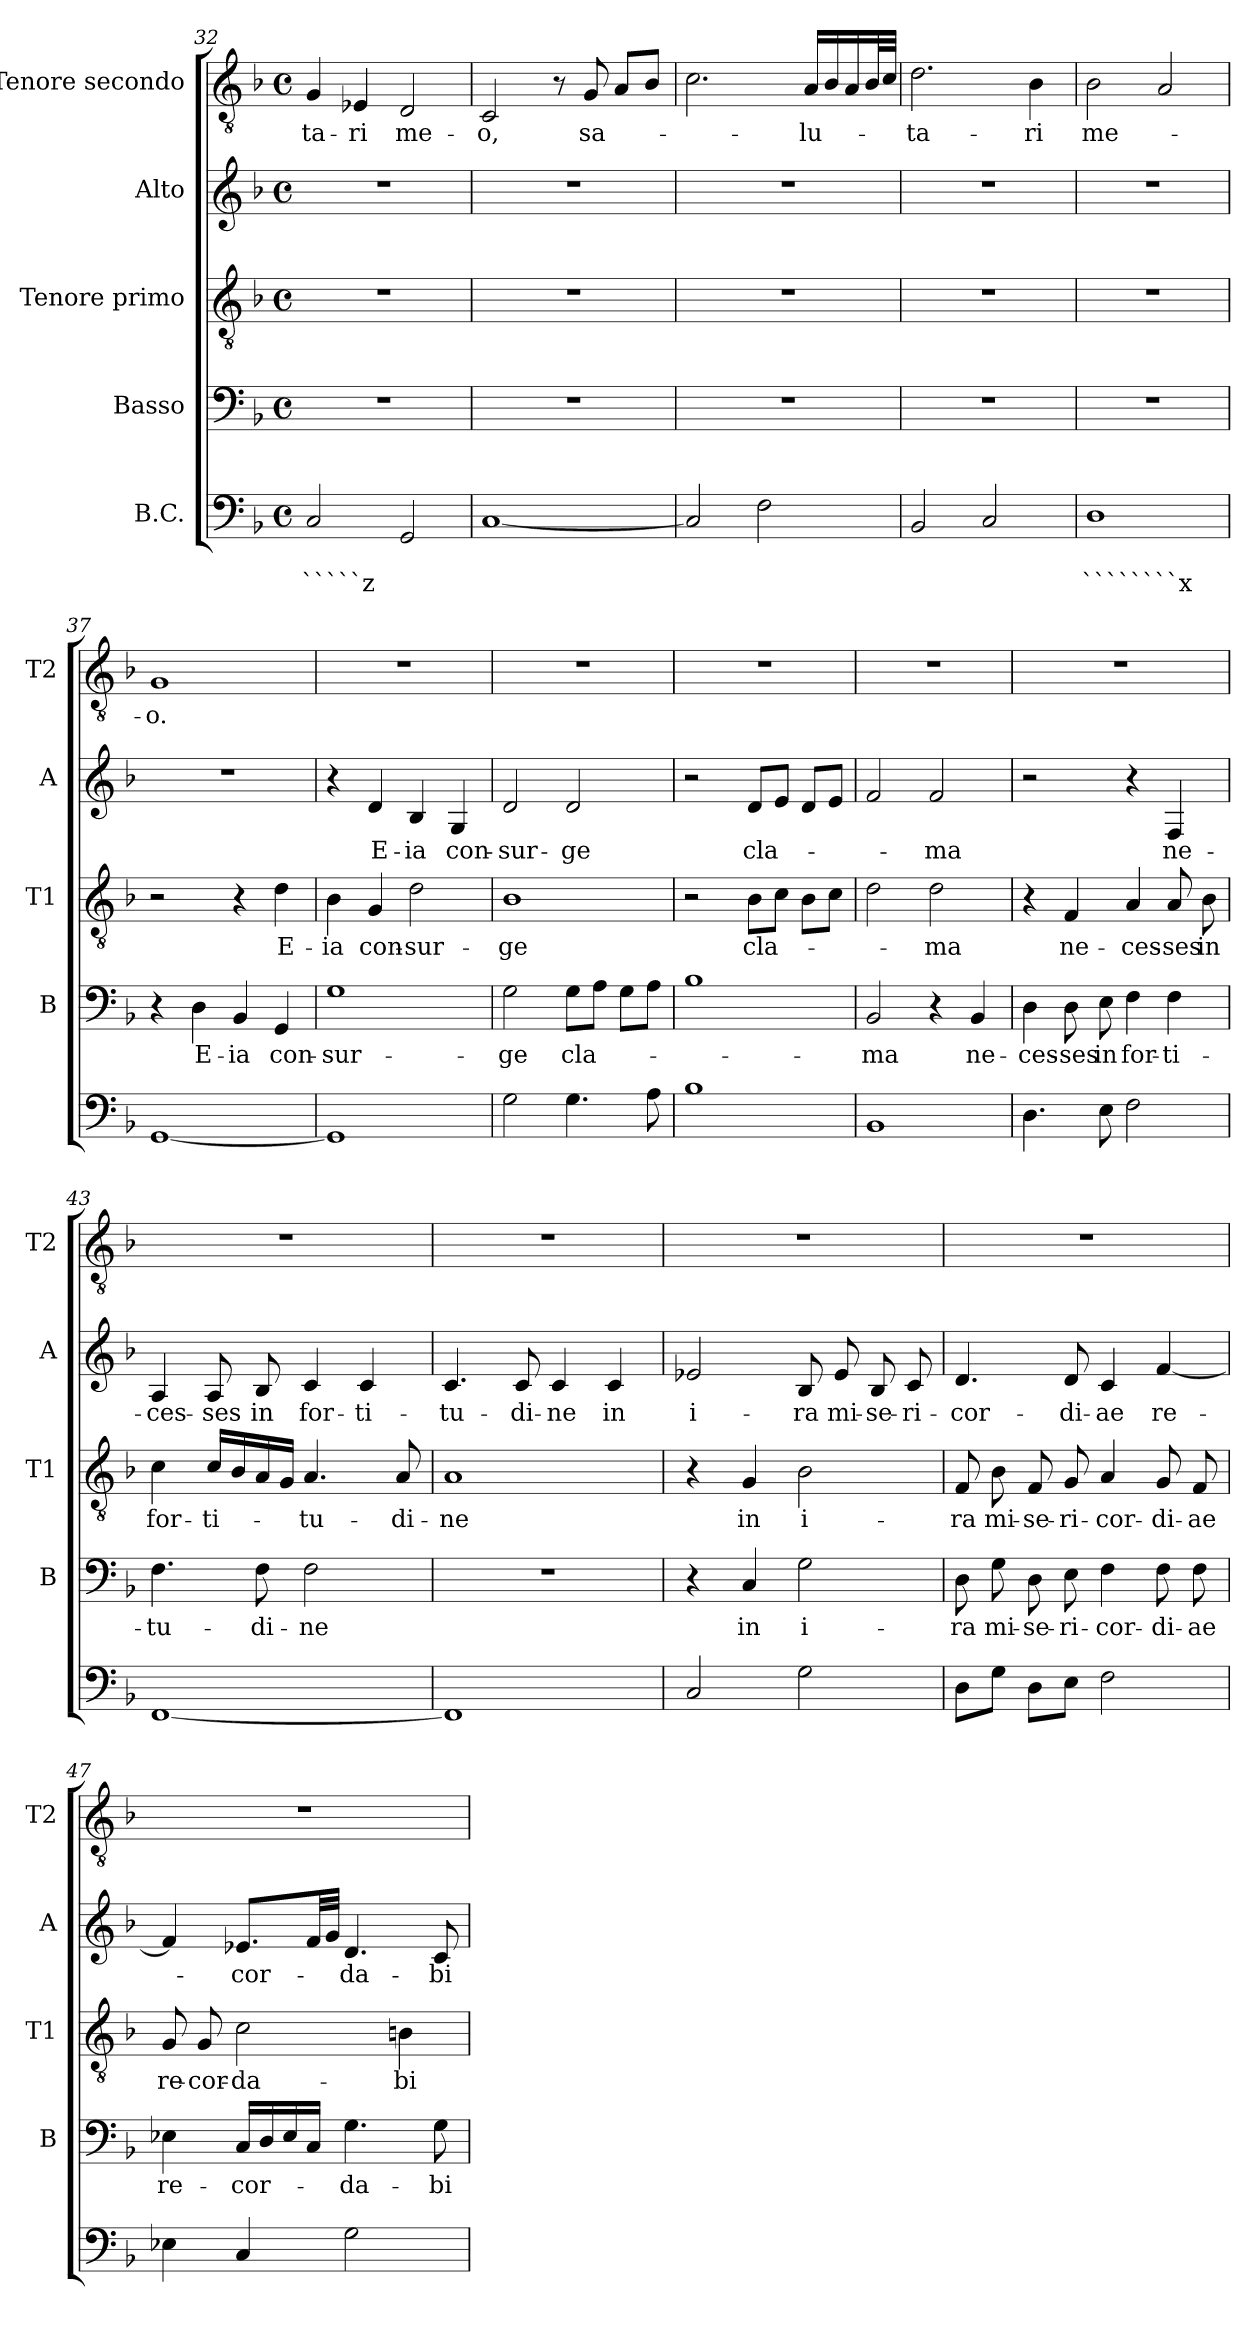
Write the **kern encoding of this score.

**kern	**text	**text	**kern	**text	**kern	**text	**kern	**text	**kern	**text
*part5	*part5	*part5	*part4	*part4	*part3	*part3	*part2	*part2	*part1	*part1
*staff5	*staff5	*staff5	*staff4	*staff4	*staff3	*staff3	*staff2	*staff2	*staff1	*staff1
*I"B.C.	*	*	*I"Basso	*	*I"Tenore primo	*	*I"Alto	*	*I"Tenore secondo	*
*	*	*	*I'B	*	*I'T1	*	*I'A	*	*I'T2	*
*clefF4	*	*	*clefF4	*	*clefGv2	*	*clefG2	*	*clefGv2	*
*k[b-]	*	*	*k[b-]	*	*k[b-]	*	*k[b-]	*	*k[b-]	*
*F:	*	*	*F:	*	*F:	*	*F:	*	*F:	*
*M4/4	*	*	*M4/4	*	*M4/4	*	*M4/4	*	*M4/4	*
*met(c)	*	*	*met(c)	*	*met(c)	*	*met(c)	*	*met(c)	*
=32	=32	=32	=32	=32	=32	=32	=32	=32	=32	=32
!	!	!LO:LY:b	!	!	!	!	!	!	!	!LO:LY:b
2C/	.	`````z	1r	.	1r	.	1r	.	4G/	-ta-
!	!	!	!	!	!	!	!	!	!	!LO:LY:b
.	.	.	.	.	.	.	.	.	4E-X/	-ri
!	!	!	!	!	!	!	!	!	!	!LO:LY:b
2GG/	.	.	.	.	.	.	.	.	2D/	me-
=33	=33	=33	=33	=33	=33	=33	=33	=33	=33	=33
!	!	!	!	!	!	!	!	!	!	!LO:LY:b
[1C	.	.	1r	.	1r	.	1r	.	2C/	-o,
.	.	.	.	.	.	.	.	.	8r	.
!	!	!	!	!	!	!	!	!	!	!LO:LY:b
.	.	.	.	.	.	.	.	.	8G/	sa-
.	.	.	.	.	.	.	.	.	8A/L	.
.	.	.	.	.	.	.	.	.	8B-/J	.
=34	=34	=34	=34	=34	=34	=34	=34	=34	=34	=34
2C/]	.	.	1r	.	1r	.	1r	.	2.c\	.
2F\	.	.	.	.	.	.	.	.	.	.
!	!	!	!	!	!	!	!	!	!	!LO:LY:b
.	.	.	.	.	.	.	.	.	16A/LL	-lu-
.	.	.	.	.	.	.	.	.	16B-/	.
.	.	.	.	.	.	.	.	.	16A/	.
.	.	.	.	.	.	.	.	.	32B-/L	.
.	.	.	.	.	.	.	.	.	32c/JJJ	.
!!LO:LB:g=z
=35	=35	=35	=35	=35	=35	=35	=35	=35	=35	=35
!	!	!	!	!	!	!	!	!	!	!LO:LY:b
2BB-/	.	.	1r	.	1r	.	1r	.	2.d\	-ta-
2C/	.	.	.	.	.	.	.	.	.	.
!	!	!	!	!	!	!	!	!	!	!LO:LY:b
.	.	.	.	.	.	.	.	.	4B-\	-ri
=36	=36	=36	=36	=36	=36	=36	=36	=36	=36	=36
!	!	!LO:LY:b	!	!	!	!	!	!	!	!LO:LY:b
1D	.	````````x	1r	.	1r	.	1r	.	2B-\	me-
.	.	.	.	.	.	.	.	.	2A/	.
=37	=37	=37	=37	=37	=37	=37	=37	=37	=37	=37
!	!	!	!	!	!	!	!	!	!	!LO:LY:b
[1GG	.	.	4r	.	2r	.	1r	.	1G	-o.
!	!	!	!	!LO:LY:b	!	!	!	!	!	!
.	.	.	4D\	E-	.	.	.	.	.	.
!	!	!	!	!LO:LY:b	!	!	!	!	!	!
.	.	.	4BB-/	-ia	4r	.	.	.	.	.
!	!	!	!	!LO:LY:b	!	!LO:LY:b	!	!	!	!
.	.	.	4GG/	con-	4d\	E-	.	.	.	.
=38	=38	=38	=38	=38	=38	=38	=38	=38	=38	=38
!	!	!	!	!LO:LY:b	!	!LO:LY:b	!	!	!	!
1GG]	.	.	1G	-sur-	4B-\	-ia	4r	.	1r	.
!	!	!	!	!	!	!LO:LY:b	!	!LO:LY:b	!	!
.	.	.	.	.	4G/	con-	4d/	E-	.	.
!	!	!	!	!	!	!LO:LY:b	!	!LO:LY:b	!	!
.	.	.	.	.	2d\	-sur-	4B-/	-ia	.	.
!	!	!	!	!	!	!	!	!LO:LY:b	!	!
.	.	.	.	.	.	.	4G/	con-	.	.
=39	=39	=39	=39	=39	=39	=39	=39	=39	=39	=39
!	!	!	!	!LO:LY:b	!	!LO:LY:b	!	!LO:LY:b	!	!
2G\	.	.	2G\	-ge	1B-	-ge	2d/	-sur-	1r	.
!	!	!	!	!LO:LY:b	!	!	!	!LO:LY:b	!	!
4.G\	.	.	8G\L	cla-	.	.	2d/	-ge	.	.
.	.	.	8A\J	.	.	.	.	.	.	.
.	.	.	8G\L	.	.	.	.	.	.	.
8A\	.	.	8A\J	.	.	.	.	.	.	.
=40	=40	=40	=40	=40	=40	=40	=40	=40	=40	=40
1B-	.	.	1B-	.	2r	.	2r	.	1r	.
!	!	!	!	!	!	!LO:LY:b	!	!LO:LY:b	!	!
.	.	.	.	.	8B-\L	cla-	8d/L	cla-	.	.
.	.	.	.	.	8c\J	.	8e/J	.	.	.
.	.	.	.	.	8B-\L	.	8d/L	.	.	.
.	.	.	.	.	8c\J	.	8e/J	.	.	.
!!LO:PB:g=z
=41	=41	=41	=41	=41	=41	=41	=41	=41	=41	=41
!	!	!	!	!LO:LY:b	!	!	!	!	!	!
1BB-	.	.	2BB-/	-ma	2d\	.	2f/	.	1r	.
!	!	!	!	!	!	!LO:LY:b	!	!LO:LY:b	!	!
.	.	.	4r	.	2d\	-ma	2f/	-ma	.	.
!	!	!	!	!LO:LY:b	!	!	!	!	!	!
.	.	.	4BB-/	ne-	.	.	.	.	.	.
=42	=42	=42	=42	=42	=42	=42	=42	=42	=42	=42
!	!	!	!	!LO:LY:b	!	!	!	!	!	!
4.D\	.	.	4D\	-ces-	4r	.	2r	.	1r	.
!	!	!	!	!LO:LY:b	!	!LO:LY:b	!	!	!	!
.	.	.	8D\	-ses	4F/	ne-	.	.	.	.
!	!	!	!	!LO:LY:b	!	!	!	!	!	!
8E\	.	.	8E\	in	.	.	.	.	.	.
!	!	!	!	!LO:LY:b	!	!LO:LY:b	!	!	!	!
2F\	.	.	4F\	for-	4A/	-ces-	4r	.	.	.
!	!	!	!	!LO:LY:b	!	!LO:LY:b	!	!LO:LY:b	!	!
.	.	.	4F\	-ti-	8A/	-ses	4F/	ne-	.	.
!	!	!	!	!	!	!LO:LY:b	!	!	!	!
.	.	.	.	.	8B-\	in	.	.	.	.
=43	=43	=43	=43	=43	=43	=43	=43	=43	=43	=43
!	!	!	!	!LO:LY:b	!	!LO:LY:b	!	!LO:LY:b	!	!
[1FF	.	.	4.F\	-tu-	4c\	for-	4A/	-ces-	1r	.
!	!	!	!	!	!	!LO:LY:b	!	!LO:LY:b	!	!
.	.	.	.	.	16c/LL	-ti-	8A/	-ses	.	.
.	.	.	.	.	16B-/	.	.	.	.	.
!	!	!	!	!LO:LY:b	!	!	!	!LO:LY:b	!	!
.	.	.	8F\	-di-	16A/	.	8B-/	in	.	.
.	.	.	.	.	16G/JJ	.	.	.	.	.
!	!	!	!	!LO:LY:b	!	!LO:LY:b	!	!LO:LY:b	!	!
.	.	.	2F\	-ne	4.A/	-tu-	4c/	for-	.	.
!	!	!	!	!	!	!	!	!LO:LY:b	!	!
.	.	.	.	.	.	.	4c/	-ti-	.	.
!	!	!	!	!	!	!LO:LY:b	!	!	!	!
.	.	.	.	.	8A/	-di-	.	.	.	.
=44	=44	=44	=44	=44	=44	=44	=44	=44	=44	=44
!	!	!	!	!	!	!LO:LY:b	!	!LO:LY:b	!	!
1FF]	.	.	1r	.	1A	-ne	4.c/	-tu-	1r	.
!	!	!	!	!	!	!	!	!LO:LY:b	!	!
.	.	.	.	.	.	.	8c/	-di-	.	.
!	!	!	!	!	!	!	!	!LO:LY:b	!	!
.	.	.	.	.	.	.	4c/	-ne	.	.
!	!	!	!	!	!	!	!	!LO:LY:b	!	!
.	.	.	.	.	.	.	4c/	in	.	.
=45	=45	=45	=45	=45	=45	=45	=45	=45	=45	=45
!	!	!	!	!	!	!	!	!LO:LY:b	!	!
2C/	.	.	4r	.	4r	.	2e-X/	i-	1r	.
!	!	!	!	!LO:LY:b	!	!LO:LY:b	!	!	!	!
.	.	.	4C/	in	4G/	in	.	.	.	.
!	!	!	!	!LO:LY:b	!	!LO:LY:b	!	!LO:LY:b	!	!
2G\	.	.	2G\	i-	2B-\	i-	8B-/	-ra	.	.
!	!	!	!	!	!	!	!	!LO:LY:b	!	!
.	.	.	.	.	.	.	8e-/	mi-	.	.
!	!	!	!	!	!	!	!	!LO:LY:b	!	!
.	.	.	.	.	.	.	8B-/	-se-	.	.
!	!	!	!	!	!	!	!	!LO:LY:b	!	!
.	.	.	.	.	.	.	8c/	-ri-	.	.
!!LO:LB:g=z
=46	=46	=46	=46	=46	=46	=46	=46	=46	=46	=46
!	!	!	!	!LO:LY:b	!	!LO:LY:b	!	!LO:LY:b	!	!
8D\L	.	.	8D\	-ra	8F/	-ra	4.d/	-cor-	1r	.
!	!	!	!	!LO:LY:b	!	!LO:LY:b	!	!	!	!
8G\J	.	.	8G\	mi-	8B-\	mi-	.	.	.	.
!	!	!	!	!LO:LY:b	!	!LO:LY:b	!	!	!	!
8D\L	.	.	8D\	-se-	8F/	-se-	.	.	.	.
!	!	!	!	!LO:LY:b	!	!LO:LY:b	!	!LO:LY:b	!	!
8E\J	.	.	8E\	-ri-	8G/	-ri-	8d/	-di-	.	.
!	!	!	!	!LO:LY:b	!	!LO:LY:b	!	!LO:LY:b	!	!
2F\	.	.	4F\	-cor-	4A/	-cor-	4c/	-ae	.	.
!	!	!	!	!LO:LY:b	!	!LO:LY:b	!	!LO:LY:b	!	!
.	.	.	8F\	-di-	8G/	-di-	[4f/	re-	.	.
!	!	!	!	!LO:LY:b	!	!LO:LY:b	!	!	!	!
.	.	.	8F\	-ae	8F/	-ae	.	.	.	.
=47	=47	=47	=47	=47	=47	=47	=47	=47	=47	=47
!	!	!	!	!LO:LY:b	!	!LO:LY:b	!	!	!	!
4E-X\	.	.	4E-X\	re-	8G/	re-	4f/]	.	1r	.
!	!	!	!	!	!	!LO:LY:b	!	!	!	!
.	.	.	.	.	8G/	-cor-	.	.	.	.
!	!	!	!	!LO:LY:b	!	!LO:LY:b	!	!LO:LY:b	!	!
4C/	.	.	16C/LL	-cor-	2c\	-da-	8.e-X/L	-cor-	.	.
.	.	.	16D/	.	.	.	.	.	.	.
.	.	.	16E-/	.	.	.	.	.	.	.
.	.	.	16C/JJ	.	.	.	32f/LL	.	.	.
.	.	.	.	.	.	.	32g/JJJ	.	.	.
!	!	!	!	!LO:LY:b	!	!	!	!LO:LY:b	!	!
2G\	.	.	4.G\	-da-	.	.	4.d/	-da-	.	.
!	!	!	!	!	!	!LO:LY:b	!	!	!	!
.	.	.	.	.	4Bn\	-bi-	.	.	.	.
!	!	!	!	!LO:LY:b	!	!	!	!LO:LY:b	!	!
.	.	.	8G\	-bi-	.	.	8c/	-bi-	.	.
=	=	=	=	=	=	=	=	=	=	=
*-	*-	*-	*-	*-	*-	*-	*-	*-	*-	*-
